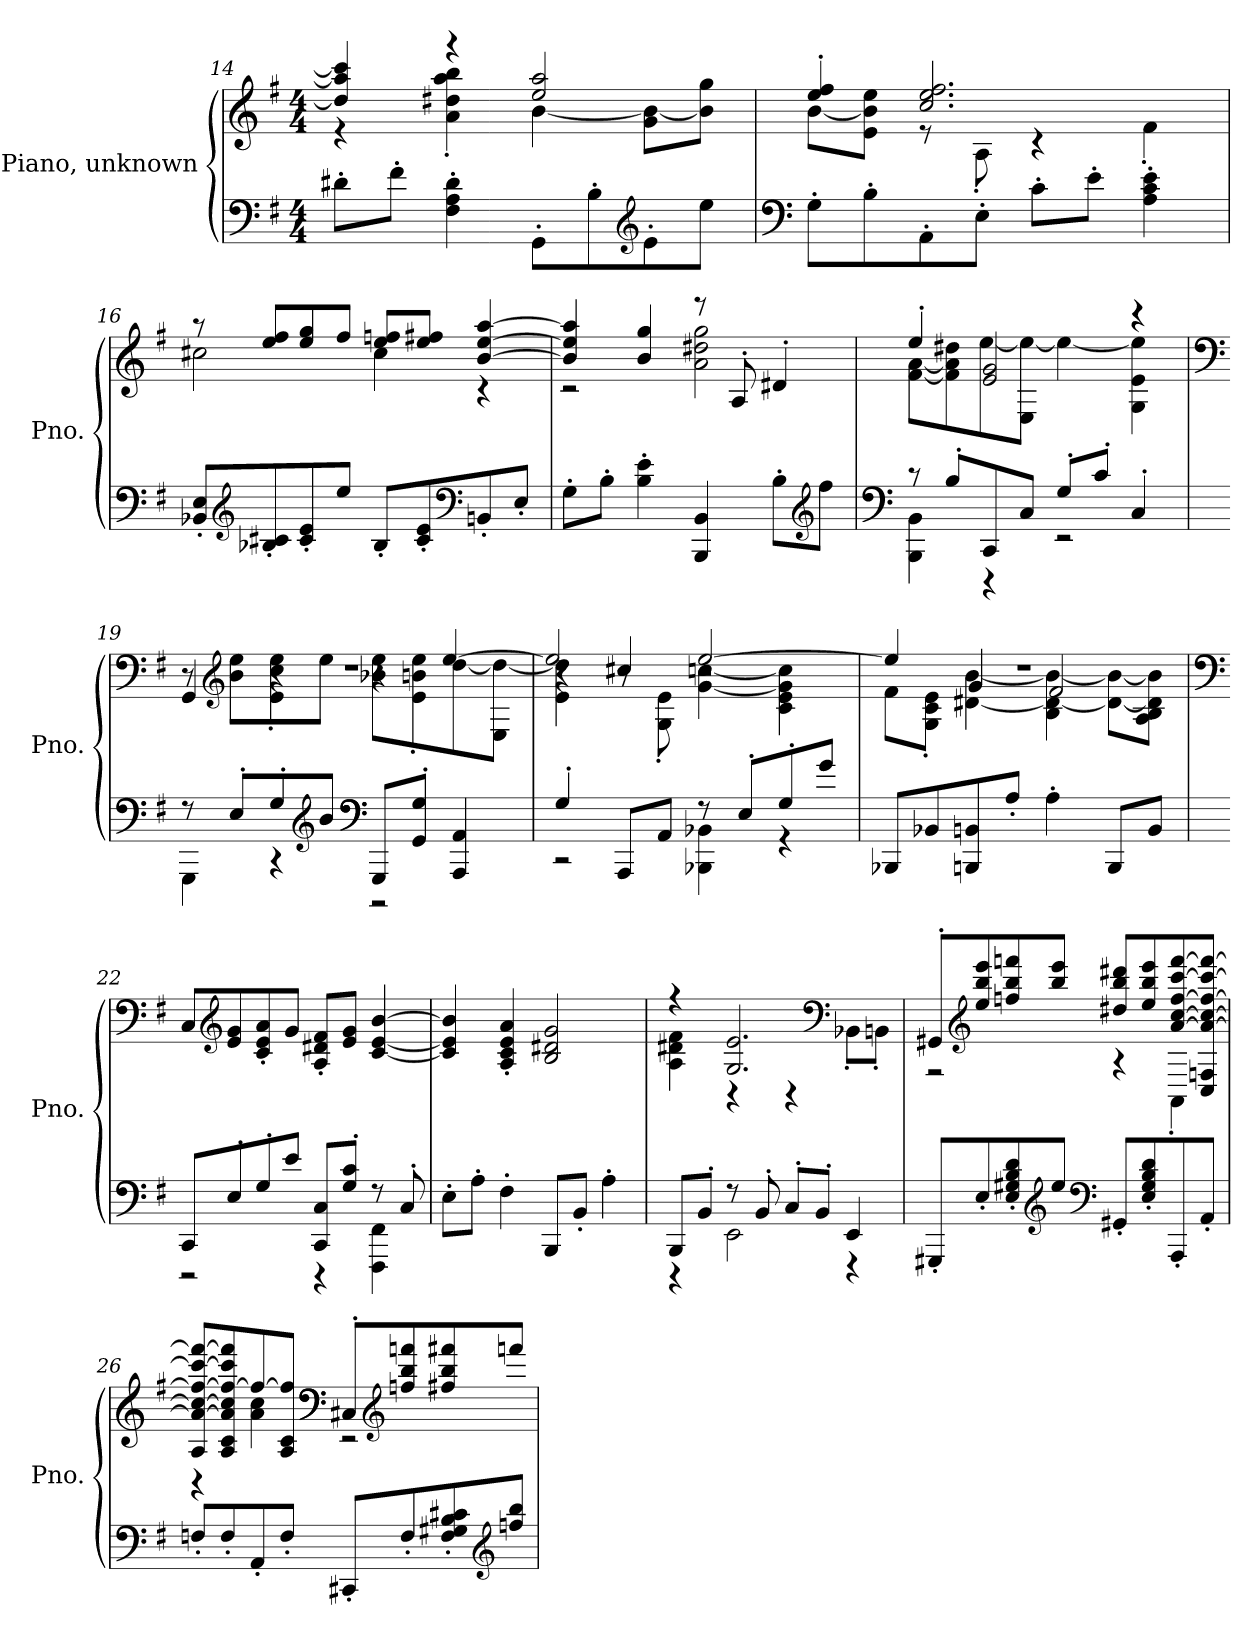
**kern	**kern
*part1	*part1
*staff2	*staff1
*I"Piano, unknown	*
*I'Pno.	*
*clefF4	*clefG2
*k[f#]	*k[f#]
*M4/4	*M4/4
=14	=14
*	*^
8d#X'\L	4dd#/] 4aa/] 4ccc/]	4r
8f#'\J	.	.
4F#\' 4A\' 4d#\'	4r	4a\' 4dd#X\' 4aa\' 4bb\'
8GG'\L	2ee/ 2aa/	[4b\
8B'\	.	.
*clefG2	*	*
8e'\	.	8g\ 8b\_L
8ee\J	.	8b\] 8gg\J
=15	=15	=15
*clefF4	*	*
8G'\L	4ee/' 4ff#/'	[8b\L
8B'\	.	8e\ 8b\] 8ee\J
8AA'\	2.cc/ 2.ee/ 2.ff#/	8r
8E'\J	.	8A'\
8c'\L	.	4r
8e'\J	.	.
4A\' 4c\' 4e\'	.	4f#'\
!!LO:LB:g=z	!!
=16	=16	=16
8BB-X/' 8E/'L	8r	2cc#X\
*clefG2	*	*
8B-X/' 8c#X/'	8ee/ 8ff#/L	.
8c#/' 8e/'	8ee/ 8gg/	.
8ee/J	8ff#/J	.
8B-'/L	8ee/ 8ffn/L	4cc#\
8c#/' 8e/'	8ee/ 8ff#X/J	.
*clefF4	*	*
8BBn'/	[4b/ [4ee/ [4aa/	4r
8E'/J	.	.
=17	=17	=17
8G'\L	4b/] 4ee/] 4aa/]	2r
8B'\J	.	.
4B\' 4e\'	4b/ 4gg/	.
4BBB/ 4BB/	8r	2a\ 2dd#X\ 2gg\
.	8A'/	.
8B'\L	4d#X'/	.
*clefG2	*	*
8ff#\J	.	.
=18	=18	=18
*clefF4	*	*
*^	*	*
8r	4BBB\ 4BB\	4ee'/	[8f#\ [8a\L
8B'/L	.	.	8f#\] 8a\] 8dd#X\
8CC/	4r	2e/ 2g/	[8ee\
8C/J	.	.	8E\ 8ee\_J
8G'/L	2r	.	4ee\_
8c'/J	.	.	.
4C'/	.	4r	4G\ 4e\ 4ee\]
*	*	*v	*v
!!LO:PB:g=z
=19	=19	=19
*	*	*clefF4
*	*	*^
*	*	*	*^
8r	4GGG\	1r	8r	4GG/
*	*	*clefG2	*	*
8E'/L	.	.	8b\ 8ee\L	.
8G'/	4r	.	8e\' 8cc\' 8ee\'	4r
*clefG2	*	*	*	*
8b/J	.	.	8ee\J	.
*clefF4	*	*	*	*
8GGG/L	2r	.	8b-X\ 8ee\L	4r
8GG/' 8G/'J	.	.	8e\' 8bn\' 8ee\'	.
4AAA/ 4AA/	.	.	[8dd\	[4ee/
.	.	.	8E\ 8dd\_J	.
=20	=20	=20	=20	=20
4G'/	2r	4r	4e\ 4dd\]	2ee/]
8AAA/L	.	4cc#X/	8r	.
8AA/J	.	.	8G\' 8e\'	.
8r	4BBB-X\ 4BB-X\	2r	[4g\ [4ccn\	[2ee/
8E'/L	.	.	.	.
8G'/	4r	.	4c\ 4e\ 4g\] 4cc\]	.
8g/J	.	.	.	.
*v	*v	*	*	*
=21	=21	=21	=21
8BBB-X/L	1r	8f#\L	4ee/]
8BB-X/	.	8G\' 8c\' 8e\'J	.
8BBBn/ 8BBn/	.	[4d#X\ [4b\	4g/
8A'/J	.	.	.
4A'\	.	4B\ 4d#\_ 4b\_	2f#/
8BBB/L	.	8d#\_ 8b\_L	.
8BB/J	.	8A\ 8B\ 8d#\] 8b\]J	.
*	*v	*v	*v
!!LO:LB:g=z
=22	=22
*	*clefF4
*^	*
8CC/L	2r	8C/L
*	*	*clefG2
8E'/	.	8e/ 8g/
8G'/	.	8c/' 8e/' 8a/'
8e/J	.	8g/J
8CC/ 8C/L	4r	8A/' 8d#X/' 8f#/'L
8G/' 8c/'J	.	8e/ 8g/J
8r	4FFF#\ 4FF#\	[4c/ [4e/ [4b/
8C'/	.	.
*v	*v	*
=23	=23
8E'\L	4c/] 4e/] 4b/]
8A'\J	.
4F#'\	4A/' 4c/' 4e/' 4a/'
8BBB/L	2B/ 2d#X/ 2g/
8BB'/J	.
4A'\	.
=24	=24
*^	*^
8BBB/L	4r	4r	4A\ 4d#X\ 4f#\
8BB'/J	.	.	.
8r	2EE\	2.G/ 2.e/	4r
8BB'/	.	.	.
8C'/L	.	.	4r
8BB'/J	.	.	.
*	*	*clefF4	*
4EE/	4r	.	8BB-X'\L
.	.	.	8BBn'\J
*v	*v	*	*
!!LO:LB:g=z	!!
=25	=25	=25
8GGG#X'/L	8GG#X'/L	2r
*	*clefG2	*
8E'/	8ee/ 8bb/ 8eee/	.
8E/' 8G#X/' 8B/' 8d/'	8ffn/ 8bb/ 8fffn/	.
*clefG2	*	*
8ee/J	8bb/ 8eee/J	.
*clefF4	*	*
8GG#X'/L	8dd#X/ 8bb/ 8ddd#X/L	4r
8E/' 8G#/' 8B/' 8d/'	8ee/ 8bb/ 8eee/	.
8AAA'/	[8a/ [8cc/ [8ff/ [8ccc/ [8fff/	4AA'\
8AA'/J	8C/ 8Fn/ 8a/_ 8cc/_ 8ff/_ 8ccc/_ 8fff/_J	.
=26	=26	=26
8Fn'/L	8A/ 8a/_ 8cc/_ 8ff/_ 8ccc/_ 8fff/_L	4r
8F'/	8A/ 8c/ 8a/] 8cc/] 8ff/_ 8ccc/] 8fff/]	.
8AA'/	8ff/_	4a\ 4cc\
8F'/J	8A/ 8c/ 8ff/]J	.
*	*clefF4	*
8CC#X'/L	8C#X'/L	2r
*	*clefG2	*
8F'/	8ffn/ 8bb/ 8fffn/	.
8F/' 8G#X/' 8B/' 8c#X/'	8ff#X/ 8bb/ 8fff#X/	.
*clefG2	*	*
8ffn/ 8bb/J	8fffn/J	.
*	*v	*v
=	=
*-	*-
